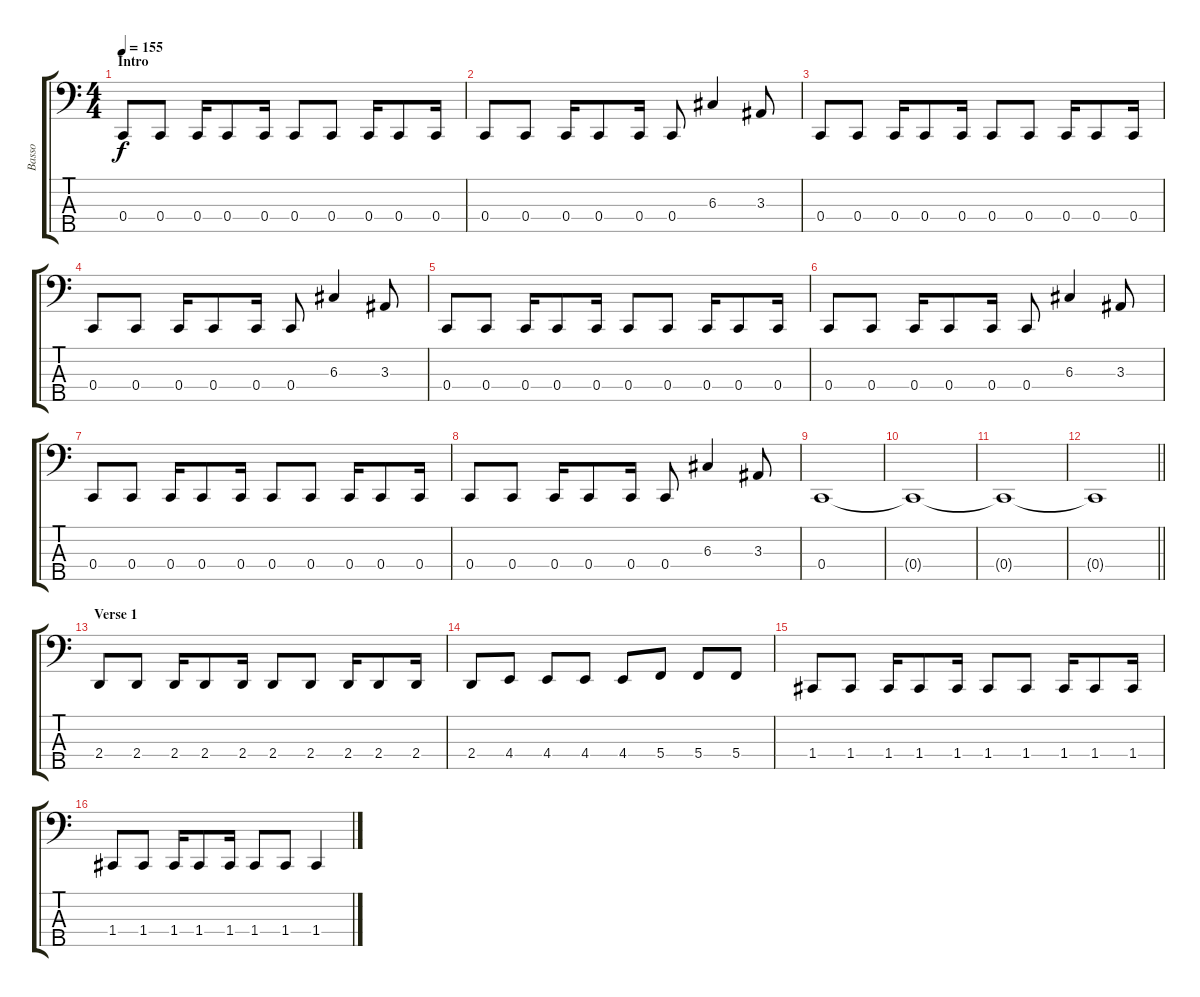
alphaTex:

\track ("Basso" "Basso") {instrument electricbassfinger}
\staff {score tabs}
\tuning (F2 C2 G1 C1 G0) {hide}
\ts (4 4)
\section ("" "Intro")
\tempo 155
\clef f4
\ks c
0.4.8{dy f instrument electricbassfinger} 0.4.8 0.4.16 0.4.8 0.4.16 0.4.8 0.4.8 0.4.16 0.4.8 0.4.16 |
0.4.8 0.4.8 0.4.16 0.4.8 0.4.16 0.4.8 6.3.4 3.3.8 |
0.4.8 0.4.8 0.4.16 0.4.8 0.4.16 0.4.8 0.4.8 0.4.16 0.4.8 0.4.16 |
0.4.8 0.4.8 0.4.16 0.4.8 0.4.16 0.4.8 6.3.4 3.3.8 |
0.4.8 0.4.8 0.4.16 0.4.8 0.4.16 0.4.8 0.4.8 0.4.16 0.4.8 0.4.16 |
0.4.8 0.4.8 0.4.16 0.4.8 0.4.16 0.4.8 6.3.4 3.3.8 |
0.4.8 0.4.8 0.4.16 0.4.8 0.4.16 0.4.8 0.4.8 0.4.16 0.4.8 0.4.16 |
0.4.8 0.4.8 0.4.16 0.4.8 0.4.16 0.4.8 6.3.4 3.3.8 |
0.4.1 |
0.4{t}.1 |
0.4{t}.1 |
\barLineRight lightlight
0.4{t}.1 |
\section ("" "Verse 1")
2.4.8 2.4.8 2.4.16 2.4.8 2.4.16 2.4.8 2.4.8 2.4.16 2.4.8 2.4.16 |
2.4.8 4.4.8 4.4.8 4.4.8 4.4.8 5.4.8 5.4.8 5.4.8 |
1.4.8 1.4.8 1.4.16 1.4.8 1.4.16 1.4.8 1.4.8 1.4.16 1.4.8 1.4.16 |
1.4.8 1.4.8 1.4.16 1.4.8 1.4.16 1.4.8 1.4.8 1.4.4
